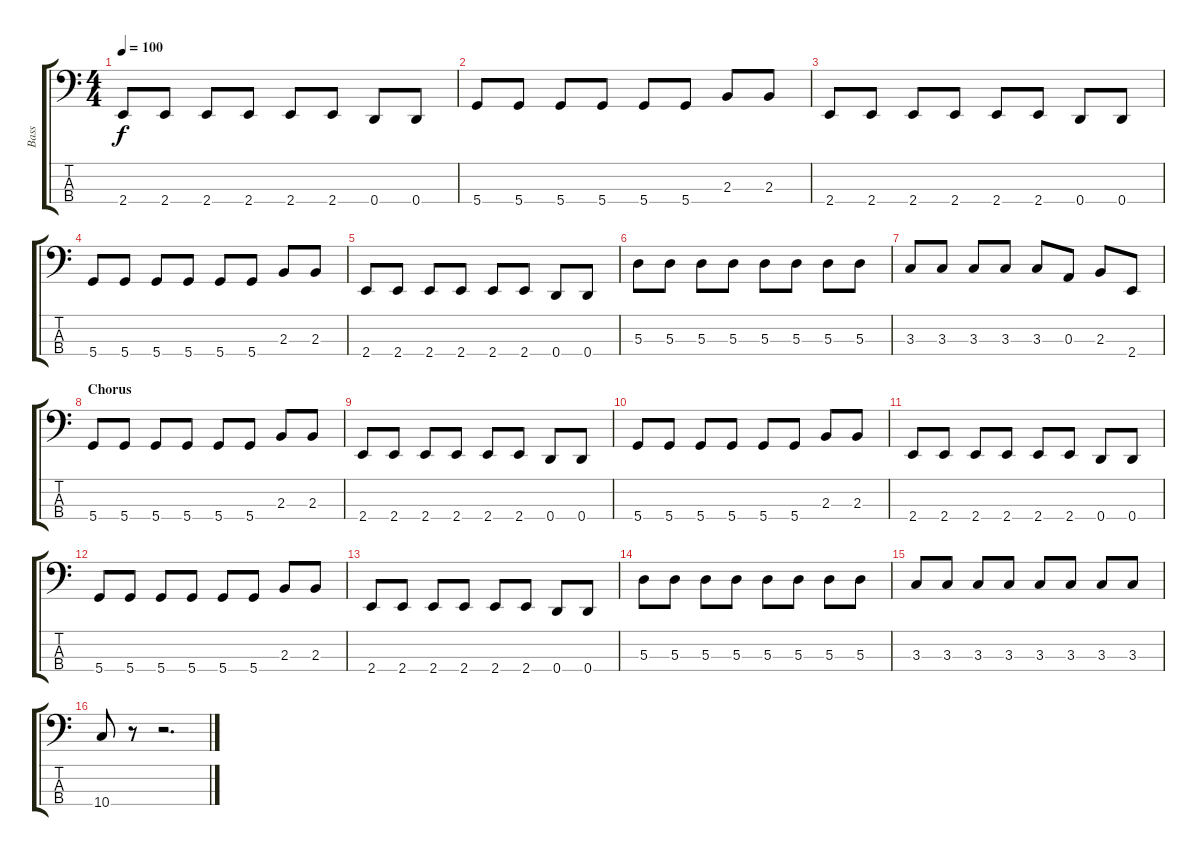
\track ("Bass" "Bass") {instrument electricbasspick}
\staff {score tabs}
\tuning (G2 D2 A1 D1) {hide}
\ts (4 4)
\tempo 100
\clef f4
\ks c
2.4.8{dy f} 2.4.8 2.4.8 2.4.8 2.4.8 2.4.8 0.4.8 0.4.8 |
5.4.8 5.4.8 5.4.8 5.4.8 5.4.8 5.4.8 2.3.8 2.3.8 |
2.4.8 2.4.8 2.4.8 2.4.8 2.4.8 2.4.8 0.4.8 0.4.8 |
5.4.8 5.4.8 5.4.8 5.4.8 5.4.8 5.4.8 2.3.8 2.3.8 |
2.4.8 2.4.8 2.4.8 2.4.8 2.4.8 2.4.8 0.4.8 0.4.8 |
5.3.8 5.3.8 5.3.8 5.3.8 5.3.8 5.3.8 5.3.8 5.3.8 |
3.3.8 3.3.8 3.3.8 3.3.8 3.3.8 0.3.8 2.3.8 2.4.8 |
\section ("" "Chorus")
5.4.8 5.4.8 5.4.8 5.4.8 5.4.8 5.4.8 2.3.8 2.3.8 |
2.4.8 2.4.8 2.4.8 2.4.8 2.4.8 2.4.8 0.4.8 0.4.8 |
5.4.8 5.4.8 5.4.8 5.4.8 5.4.8 5.4.8 2.3.8 2.3.8 |
2.4.8 2.4.8 2.4.8 2.4.8 2.4.8 2.4.8 0.4.8 0.4.8 |
5.4.8 5.4.8 5.4.8 5.4.8 5.4.8 5.4.8 2.3.8 2.3.8 |
2.4.8 2.4.8 2.4.8 2.4.8 2.4.8 2.4.8 0.4.8 0.4.8 |
5.3.8 5.3.8 5.3.8 5.3.8 5.3.8 5.3.8 5.3.8 5.3.8 |
3.3.8 3.3.8 3.3.8 3.3.8 3.3.8 3.3.8 3.3.8 3.3.8 |
10.4.8 r.8 r.2{d}
